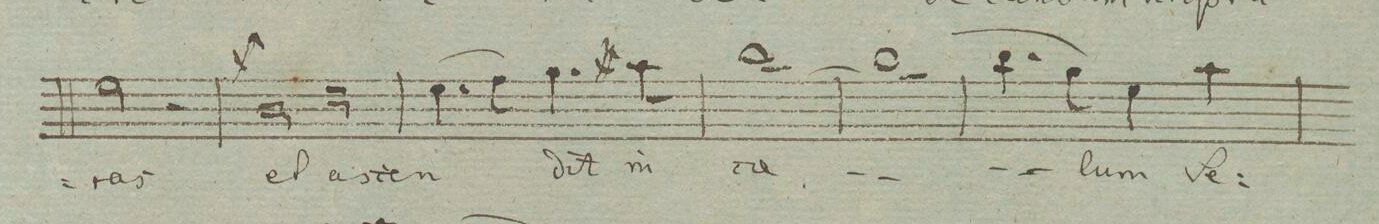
**kern	**text	**dynam
*I"Soprano. Tutti.	*	*
*clefC1	*	*
*k[]	*	*
*met(c|)	*	*
*M2/2	*	*
2cc\	-ras.	.
2r	.	.
=133	=133	=133
2g\	Et	f
2b\	as-	.
=134	=134	=134
1ryy	.	.
=135	=135	=135
(4.cc\	-cen-	.
8dd\)	.	.
4.ee\	-dit	.
8ff#X\	in	.
=136	=136	=136
[1gg\	coe-	.
=137	=137	=137
(1gg\]	.	.
=138	=138	=138
4.gg\	.	.
8ee\)	.	.
4cc\	-lum	.
4ff\	ſe-	.
=139	=139	=139
*-	*-	*-
